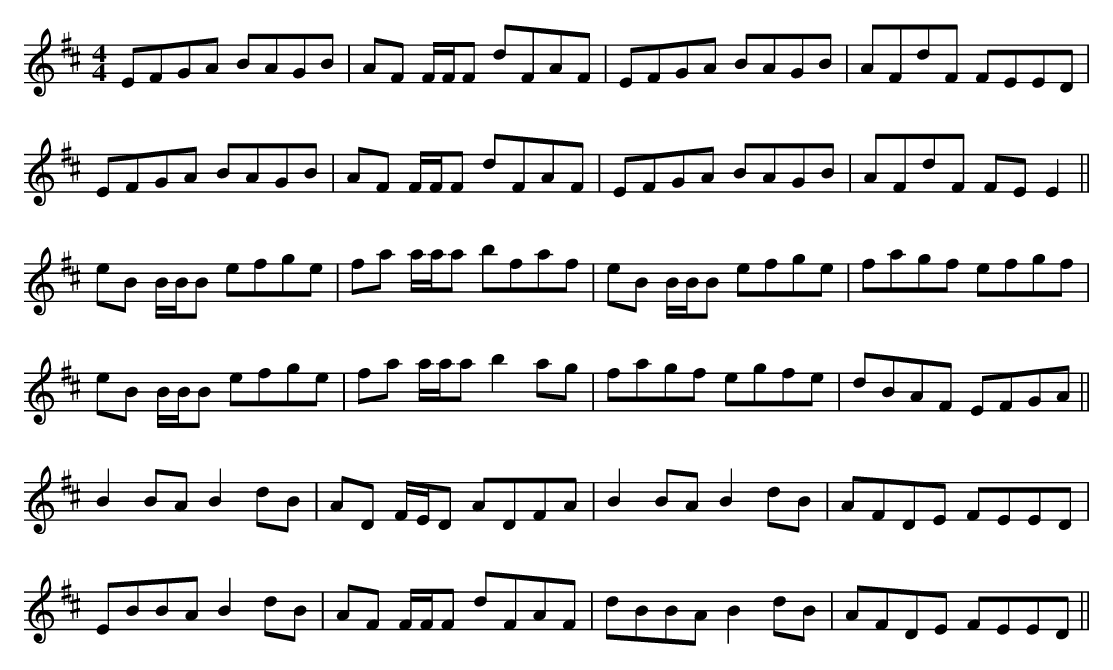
X:1
M:4/4
K:Edor
EFGA BAGB|AF F/F/F dFAF|EFGA BAGB|AFdF FEED|
EFGA BAGB|AF F/F/F dFAF|EFGA BAGB|AFdF FEE2||
eB B/B/B efge|fa a/a/a bfaf|eB B/B/B efge|fagf efgf|
eB B/B/B efge|fa a/a/a b2ag|fagf egfe|dBAF EFGA||
B2BA B2dB|AD F/E/D ADFA|B2BA B2dB|AFDE FEED|
EBBA B2dB|AF F/F/F dFAF|dBBA B2dB|AFDE FEED||
